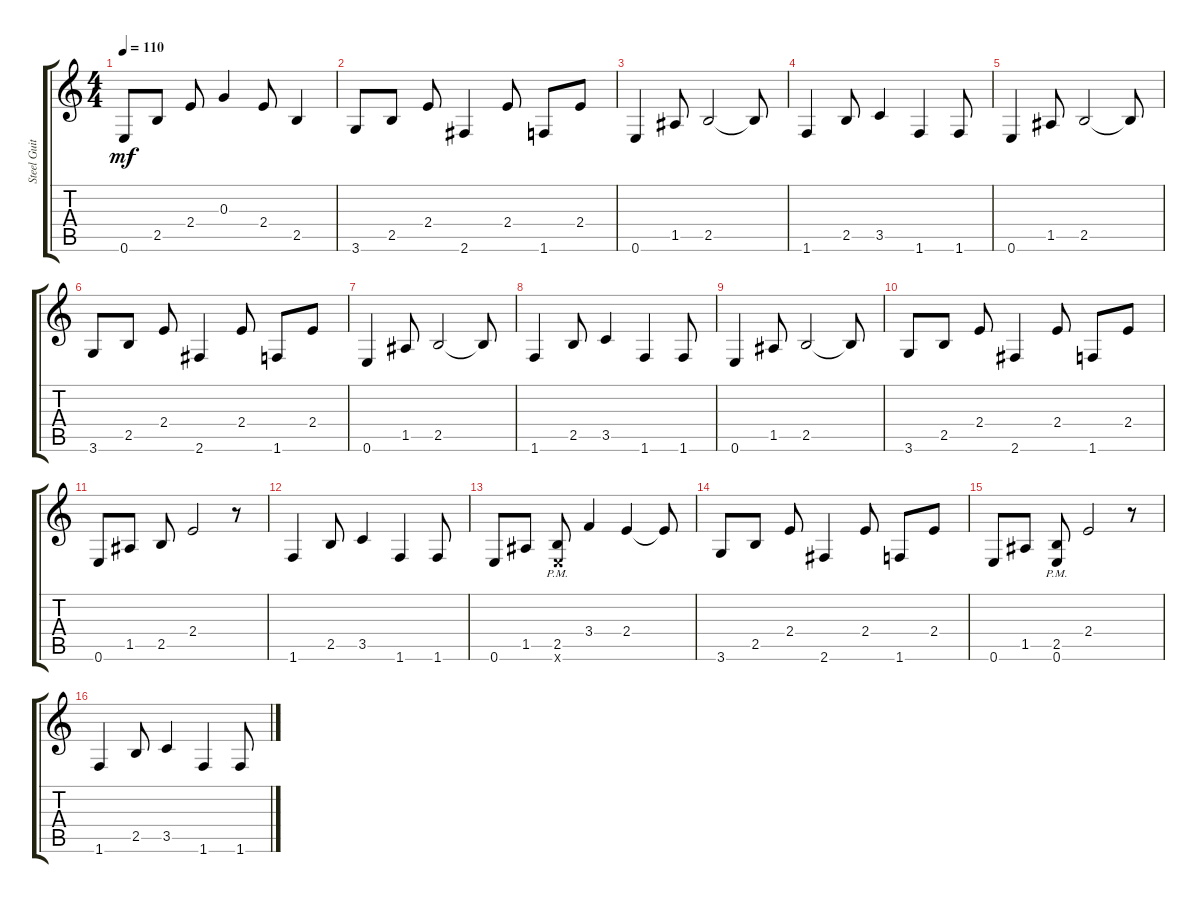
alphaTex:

\track ("Steel Guitar" "Steel Guit") {instrument acousticguitarsteel}
\staff {score tabs}
\tuning (E4 B3 G3 D3 A2 E2) {hide}
\ts (4 4)
\tempo 110
\clef g2
\ks c
0.6.8{dy mf} 2.5.8 2.4.8 0.3.4 2.4.8 2.5.4 |
3.6.8 2.5.8 2.4.8 2.6.4 2.4.8 1.6.8 2.4.8 |
0.6.4 1.5.8 2.5.2 2.5{t}.8 |
1.6.4 2.5.8 3.5.4 1.6.4 1.6.8 |
0.6.4 1.5.8 2.5.2 2.5{t}.8 |
3.6.8 2.5.8 2.4.8 2.6.4 2.4.8 1.6.8 2.4.8 |
0.6.4 1.5.8 2.5.2 2.5{t}.8 |
1.6.4 2.5.8 3.5.4 1.6.4 1.6.8 |
0.6.4 1.5.8 2.5.2 2.5{t}.8 |
3.6.8 2.5.8 2.4.8 2.6.4 2.4.8 1.6.8 2.4.8 |
0.6.8 1.5.8 2.5.8 2.4.2 r.8 |
1.6.4 2.5.8 3.5.4 1.6.4 1.6.8 |
0.6.8 1.5.8 (2.5 0.6{pm x}).8 3.4.4 2.4.4 2.4{t}.8 |
3.6.8 2.5.8 2.4.8 2.6.4 2.4.8 1.6.8 2.4.8 |
0.6.8 1.5.8 (2.5 0.6{pm}).8 2.4.2 r.8 |
1.6.4 2.5.8 3.5.4 1.6.4 1.6.8
